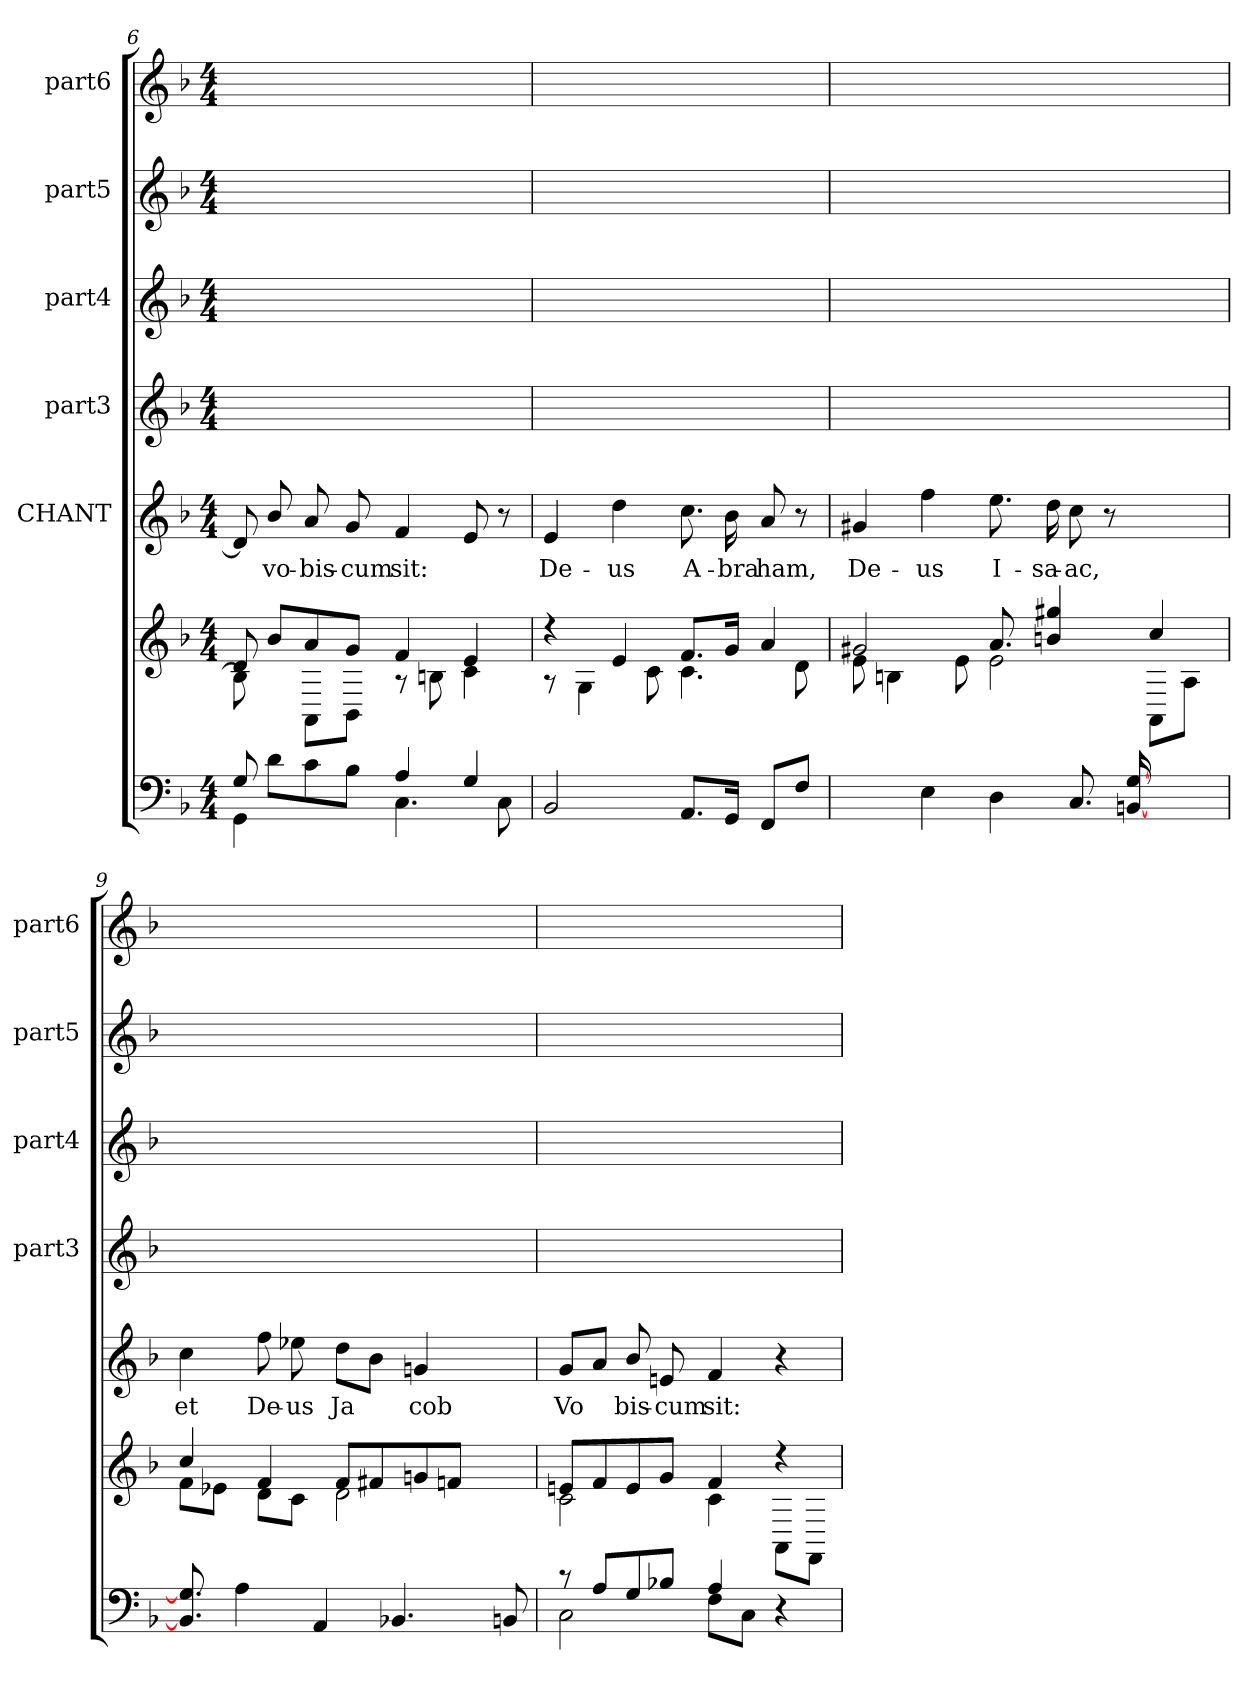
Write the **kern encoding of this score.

**kern	**kern	**kern	**text	**kern	**kern	**kern	**kern
*part6	*part6	*part5	*part5	*part4	*part3	*part2	*part1
*staff7	*staff6	*staff5	*staff5	*staff4	*staff3	*staff2	*staff1
*	*	*I"CHANT	*	*I"part3	*I"part4	*I"part5	*I"part6
*	*	*	*	*I'part3	*I'part4	*I'part5	*I'part6
*clefF4	*clefG2	*clefG2	*	*clefG2	*clefG2	*clefG2	*clefG2
*k[b-]	*k[b-]	*k[b-]	*	*k[b-]	*k[b-]	*k[b-]	*k[b-]
*M4/4	*M4/4	*M4/4	*	*M4/4	*M4/4	*M4/4	*M4/4
=6	=6	=6	=6	=6	=6	=6	=6
*^	*^	*	*	*	*	*	*
8Gi/	4GGj\	8dZ/	8B-V\]	8dZ/]	.	1ryy	1ryy	1ryy	1ryy
8di\L	.	8b-Z/L	8ryy	8b-Z/	vo-	.	.	.	.
8ci\	8ryy	8aZ/	8AAV\L	8aZ/	bis-	.	.	.	.
8B-i\J	8ryy	8gZ/J	8BB-V\J	8gZ/	cum	.	.	.	.
4.Ci\	4Aj/	4fZ/	8r	4fZ/	sit:	.	.	.	.
.	.	.	8BnV\	.	.	.	.	.	.
.	4Gj/	4eZ/	4cV\	8eZ/	.	.	.	.	.
8Ci\	.	.	.	8r	.	.	.	.	.
*v	*v	*	*	*	*	*	*	*	*
!!LO:LB:g=z
=7	=7	=7	=7	=7	=7	=7	=7	=7
2BB-i/	4r	8r	4eZ/	De-	1ryy	1ryy	1ryy	1ryy
.	.	4GV\	.	.	.	.	.	.
.	4eZ/	.	4ddZ\	us	.	.	.	.
.	.	8cV\	.	.	.	.	.	.
8.AAi/L	8.fZ/L	4.cV\	8.ccZ\	A-	.	.	.	.
16GGi/Jk	16gZ/Jk	.	16b-Z\	bra	.	.	.	.
8FFi/L	4aZ/	.	8aZ/	ham,	.	.	.	.
8Fi/J	.	8dV\	8r	.	.	.	.	.
=8	=8	=8	=8	=8	=8	=8	=8	=8
*	*	*^	*	*	*	*	*	*
4ryy	2g#XZ/	8eV\	4ryy	4g#XZ/	De-	1ryy	1ryy	1ryy	1ryy
.	.	4BnV\	.	.	.	.	.	.	.
4Ei\	.	.	8ryy	4ffZ\	us	.	.	.	.
.	.	8eV\	8ryy	.	.	.	.	.	.
4Di\	8.aZ/	2eV\	8ryy	8.eeZ\	I-	.	.	.	.
.	.	.	8ryy	.	.	.	.	.	.
.	4gg#XZ/ 4bnZ/	.	.	16ddZ\	sa-	.	.	.	.
8.Ci/	.	.	8.ryy	8ccZ\	ac,	.	.	.	.
.	.	.	.	8r	.	.	.	.	.
[16Gi/ [16BBni/	16ryy	.	16ryy	.	.	.	.	.	.
8.ryy	4ryy	4ccN/	8AAj\L	4ryy	.	4ryy	4ryy	4ryy	4ryy
.	.	.	8Aj\J	.	.	.	.	.	.
16ryy	.	.	.	.	.	.	.	.	.
*	*	*v	*v	*	*	*	*	*	*
=9	=9	=9	=9	=9	=9	=9	=9	=9
8.Gi]/ 8.BBi]/	4ccZ/	8fV\L	4ccZ\	et	1ryy	1ryy	1ryy	1ryy
.	.	8e-XV\J	.	.	.	.	.	.
4Ai\	.	.	.	.	.	.	.	.
.	4fZ/	8dV\L	8ffZ\	De-	.	.	.	.
.	.	8cV\J	8ee-XZ\	us	.	.	.	.
4AAi/	.	.	.	.	.	.	.	.
.	8fZ/L	2dV\	8ddZ\L	Ja	.	.	.	.
.	8f#XZ/	.	8b-Z\J	--	.	.	.	.
4.BB-Xi/	.	.	.	.	.	.	.	.
.	8gnZ/	.	4gnZ/	cob	.	.	.	.
.	8fnZ/J	.	.	.	.	.	.	.
.	8.ryy	8.ryy	8.ryy	.	8.ryy	8.ryy	8.ryy	8.ryy
8BBni/	.	.	.	.	.	.	.	.
=10	=10	=10	=10	=10	=10	=10	=10	=10
*^	*	*	*	*	*	*	*	*
8r	2Cj\	8enZ/L	2cV\	8gZ/L	Vo	1ryy	1ryy	1ryy	1ryy
8Ai/L	.	8fZ/	.	8aZ/J	--	.	.	.	.
8Gi/	.	8eZ/	.	8b-Z/	bis-	.	.	.	.
8B-Xi/J	.	8gZ/J	.	8enZ/	cum	.	.	.	.
4Ai/	8Fj\L	4fZ/	4cV\	4fZ/	sit:	.	.	.	.
.	8Cj\J	.	.	.	.	.	.	.	.
4r	4ryy	4r	8AAV\L	4r	.	.	.	.	.
.	.	.	8FFV\J	.	.	.	.	.	.
*v	*v	*	*	*	*	*	*	*	*
*	*v	*v	*	*	*	*	*	*
=	=	=	=	=	=	=	=
*-	*-	*-	*-	*-	*-	*-	*-
